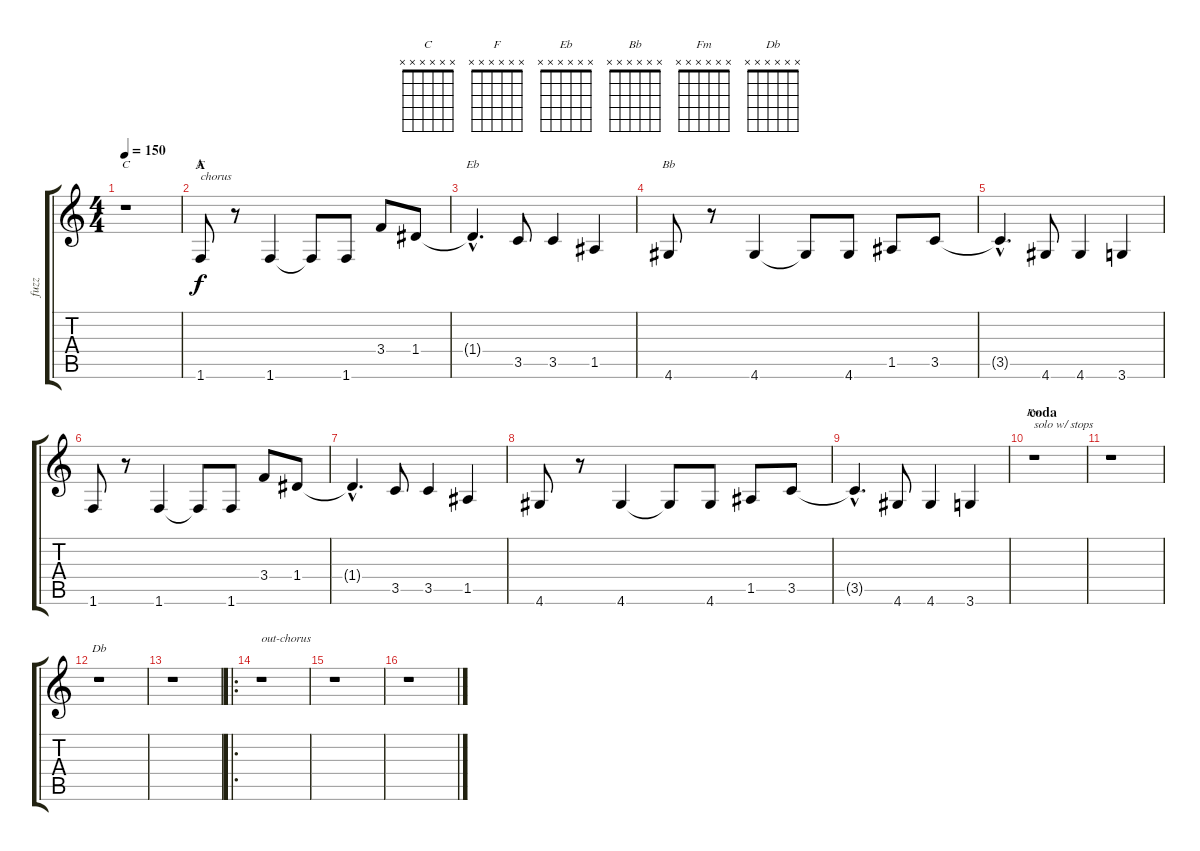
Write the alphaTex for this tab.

\track ("fuzz" "fuzz") {instrument distortionguitar}
\staff {score tabs}
\tuning (E4 B3 G3 D3 A2 E2) {hide}
\chord ("C" x x x x x x) {firstfret 0}
\chord ("F" x x x x x x) {firstfret 0}
\chord ("Eb" x x x x x x) {firstfret 0}
\chord ("Bb" x x x x x x) {firstfret 0}
\chord ("Fm" x x x x x x) {firstfret 0}
\chord ("Db" x x x x x x) {firstfret 0}
\ts (4 4)
\tempo 150
\clef g2
\ks c
r.1{ch "C" dy f} |
\section ("" "A")
1.6.8{ch "F" txt "chorus"} r.8 1.6.4 1.6{t}.8 1.6.8 3.4.8 1.4.8 |
1.4{hac t}.4{d ch "Eb"} 3.5.8 3.5.4 1.5.4 |
4.6.8{ch "Bb"} r.8 4.6.4 4.6{t}.8 4.6.8 1.5.8 3.5.8 |
3.5{hac t}.4{d} 4.6.8 4.6.4 3.6.4 |
1.6.8 r.8 1.6.4 1.6{t}.8 1.6.8 3.4.8 1.4.8 |
1.4{hac t}.4{d} 3.5.8 3.5.4 1.5.4 |
4.6.8 r.8 4.6.4 4.6{t}.8 4.6.8 1.5.8 3.5.8 |
3.5{hac t}.4{d} 4.6.8 4.6.4 3.6.4 |
\section ("" "coda")
r.1{ch "Fm" txt "solo w/ stops"} |
r.1 |
r.1{ch "Db"} |
r.1 |
\ro
r.1{txt "out-chorus"} |
r.1 |
r.1
